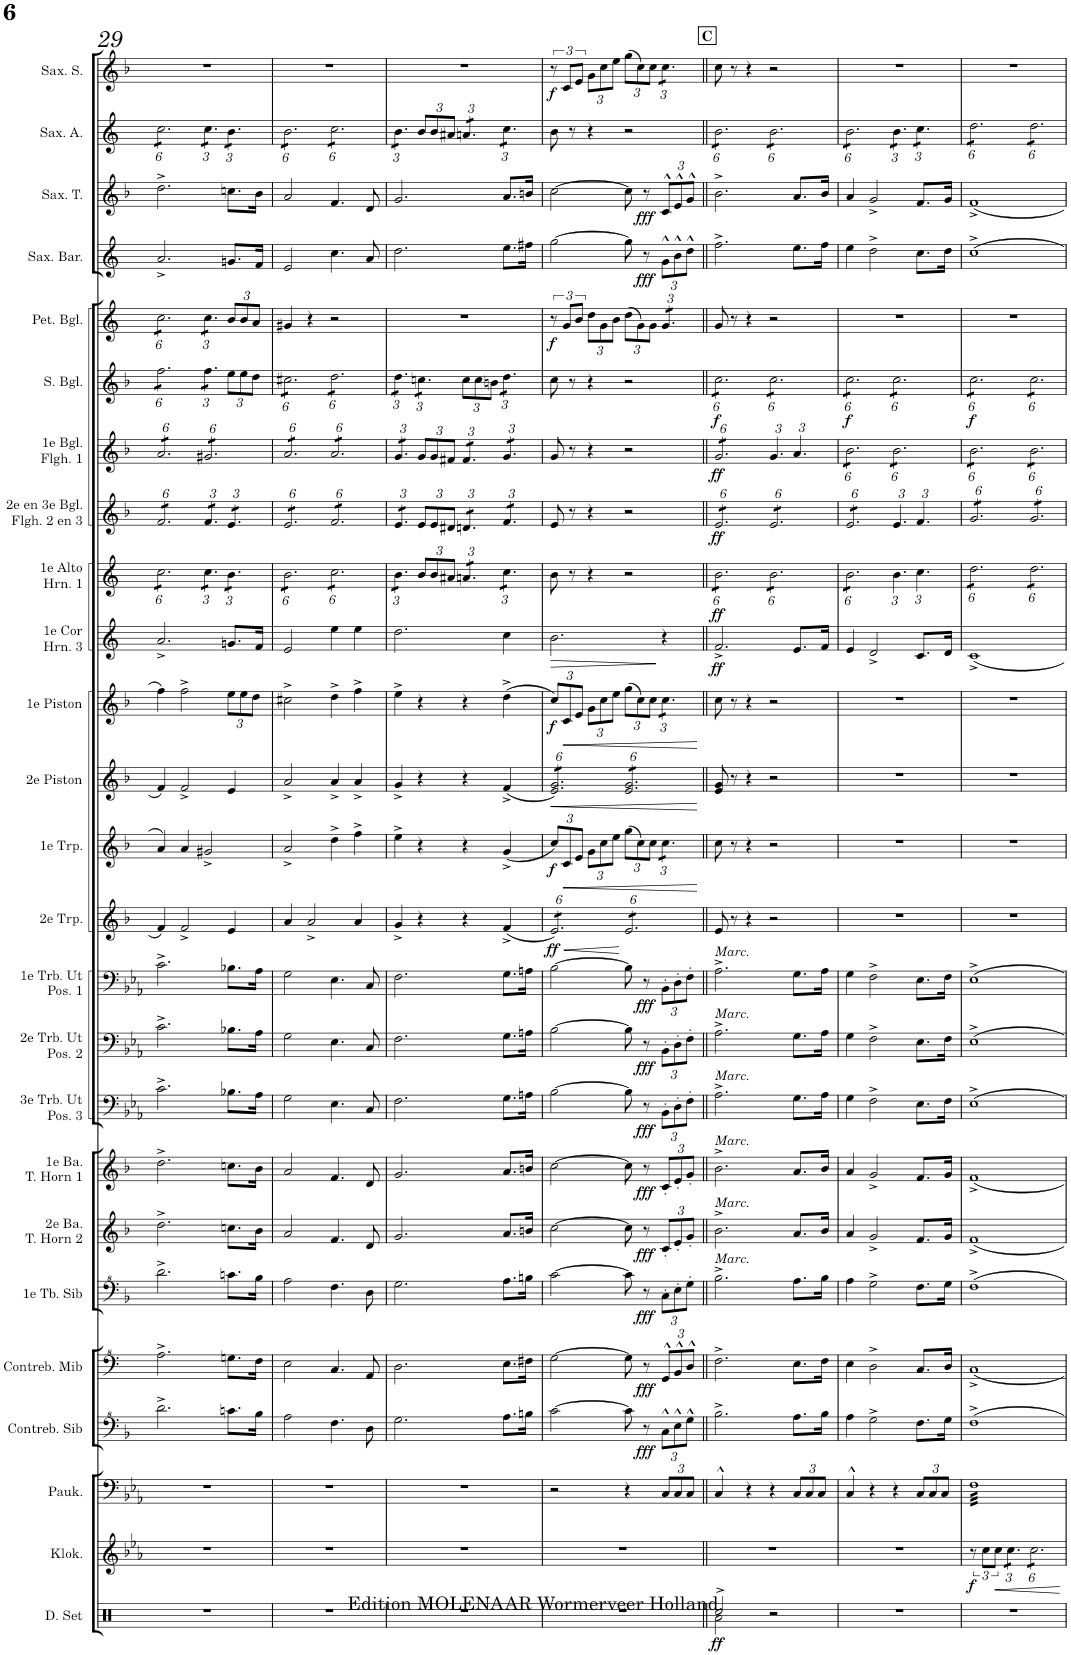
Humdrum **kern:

**kern	**dynam	**kern	**dynam	**kern	**kern	**dynam	**kern	**dynam	**kern	**dynam	**kern	**dynam	**kern	**dynam	**kern	**dynam	**kern	**dynam	**kern	**dynam	**kern	**dynam	**kern	**dynam	**kern	**dynam	**kern	**dynam	**kern	**dynam	**kern	**dynam	**kern	**dynam	**kern	**dynam	**kern	**dynam	**kern	**dynam	**kern	**dynam	**kern	**dynam	**kern	**kern	**dynam
*part25	*part25	*part24	*part24	*part23	*part22	*part22	*part21	*part21	*part20	*part20	*part19	*part19	*part18	*part18	*part17	*part17	*part16	*part16	*part15	*part15	*part14	*part14	*part13	*part13	*part12	*part12	*part11	*part11	*part10	*part10	*part9	*part9	*part8	*part8	*part7	*part7	*part6	*part6	*part5	*part5	*part4	*part4	*part3	*part3	*part2	*part1	*part1
*staff25	*staff25	*staff24	*staff24	*staff23	*staff22	*staff22	*staff21	*staff21	*staff20	*staff20	*staff19	*staff19	*staff18	*staff18	*staff17	*staff17	*staff16	*staff16	*staff15	*staff15	*staff14	*staff14	*staff13	*staff13	*staff12	*staff12	*staff11	*staff11	*staff10	*staff10	*staff9	*staff9	*staff8	*staff8	*staff7	*staff7	*staff6	*staff6	*staff5	*staff5	*staff4	*staff4	*staff3	*staff3	*staff2	*staff1	*staff1
*I"Grote Trom	*	*I"Tambour	*	*I"Pauken	*I"Contrebasse Sib	*	*I"Contrebasse Mib	*	*I"1e Tuba Sib	*	*I"2e Baryton Tenorhorn 2	*	*I"1e Baryton Tenorhorn 1	*	*I"3e Trombone Ut Posaune 3	*	*I"2e Trombone Ut Posaune 2	*	*I"1e Trombone Ut Posaune 1	*	*I"2e Trompet	*	*I"1e Trompet	*	*I"2e Piston	*	*I"1e Piston	*	*I"1e Cor Horn 3	*	*I"1e Alto Horn 1	*	*I"2e en 3e Bugle Flugelhorn 2 en 3	*	*I"1e Bugle Flugelhorn 1	*	*I"Solo Bugle Fanfare	*	*I"Petite Bugle	*	*I"Saxophoon Baryton	*	*I"Saxophoon Tenor	*	*I"Saxophoon Alt	*I"Saxophoon Sopraan	*
*	*	*	*	*I'Pauk.	*I'Contreb. Sib	*	*I'Contreb. Mib	*	*I'1e Tb. Sib	*	*I'2e Ba. T. Horn 2	*	*I'1e Ba. T. Horn 1	*	*I'3e Trb. Ut Pos. 3	*	*I'2e Trb. Ut Pos. 2	*	*I'1e Trb. Ut Pos. 1	*	*I'2e Trp.	*	*I'1e Trp.	*	*I'2e Piston	*	*I'1e Piston	*	*I'1e Cor Hrn. 3	*	*I'1e Alto Hrn. 1	*	*I'2e en 3e Bgl. Flgh. 2 en 3	*	*I'1e Bgl. Flgh. 1	*	*I'S. Bgl.	*	*I'Pet. Bgl.	*	*I'Sax. Bar.	*	*I'Sax. T.	*	*I'Sax. A.	*I'Sax. S.	*
!!LO:PB:g=z
*clefX	*	*clefG2	*	*clefF4	*clefF^4	*	*clefF^4	*	*clefF^4	*	*clefG2	*	*clefG2	*	*clefF4	*	*clefF4	*	*clefF4	*	*clefG2	*	*clefG2	*	*clefG2	*	*clefG2	*	*clefG2	*	*clefG2	*	*clefG2	*	*clefG2	*	*clefG2	*	*clefG2	*	*clefG2	*	*clefG2	*	*clefG2	*clefG2	*
*	*	*Trd-14c-24	*	*	*Trd15c26	*	*Trd12c21	*	*Trd8c14	*	*Trd8c14	*	*Trd8c14	*	*	*	*	*	*	*	*Trd1c2	*	*Trd1c2	*	*Trd1c2	*	*Trd1c2	*	*Trd5c9	*	*Trd5c9	*	*Trd1c2	*	*Trd1c2	*	*Trd1c2	*	*Trd-2c-3	*	*Trd12c21	*	*Trd8c14	*	*Trd5c9	*Trd1c2	*
*k[]	*	*k[b-e-a-]	*	*k[b-e-a-]	*k[b-]	*	*k[]	*	*k[b-]	*	*k[b-]	*	*k[b-]	*	*k[b-e-a-]	*	*k[b-e-a-]	*	*k[b-e-a-]	*	*k[b-]	*	*k[b-]	*	*k[b-]	*	*k[b-]	*	*k[]	*	*k[]	*	*k[b-]	*	*k[b-]	*	*k[b-]	*	*k[]	*	*k[]	*	*k[b-]	*	*k[]	*k[b-]	*
*M2/2	*	*M2/2	*	*M2/2	*M2/2	*	*M2/2	*	*M2/2	*	*M2/2	*	*M2/2	*	*M2/2	*	*M2/2	*	*M2/2	*	*M2/2	*	*M2/2	*	*M2/2	*	*M2/2	*	*M2/2	*	*M2/2	*	*M2/2	*	*M2/2	*	*M2/2	*	*M2/2	*	*M2/2	*	*M2/2	*	*M2/2	*M2/2	*
*met(c|)	*	*met(c|)	*	*met(c|)	*met(c|)	*	*met(c|)	*	*met(c|)	*	*met(c|)	*	*met(c|)	*	*met(c|)	*	*met(c|)	*	*met(c|)	*	*met(c|)	*	*met(c|)	*	*met(c|)	*	*met(c|)	*	*met(c|)	*	*met(c|)	*	*met(c|)	*	*met(c|)	*	*met(c|)	*	*met(c|)	*	*met(c|)	*	*met(c|)	*	*met(c|)	*met(c|)	*
=29	=29	=29	=29	=29	=29	=29	=29	=29	=29	=29	=29	=29	=29	=29	=29	=29	=29	=29	=29	=29	=29	=29	=29	=29	=29	=29	=29	=29	=29	=29	=29	=29	=29	=29	=29	=29	=29	=29	=29	=29	=29	=29	=29	=29	=29	=29	=29
*	*	*	*	*	*	*	*	*	*	*	*	*	*	*	*	*	*	*	*	*	*	*	*	*	*	*	*	*	*	*	*tremolo	*	*	*	*	*	*	*	*	*	*	*	*	*	*	*	*
*	*	*	*	*	*	*	*	*	*	*	*	*	*	*	*	*	*	*	*	*	*	*	*	*	*	*	*	*	*	*	*	*	*tremolo	*	*	*	*	*	*	*	*	*	*	*	*	*	*
*	*	*	*	*	*	*	*	*	*	*	*	*	*	*	*	*	*	*	*	*	*	*	*	*	*	*	*	*	*	*	*	*	*	*	*tremolo	*	*	*	*	*	*	*	*	*	*	*	*
*	*	*	*	*	*	*	*	*	*	*	*	*	*	*	*	*	*	*	*	*	*	*	*	*	*	*	*	*	*	*	*	*	*	*	*	*	*tremolo	*	*	*	*	*	*	*	*	*	*
*	*	*	*	*	*	*	*	*	*	*	*	*	*	*	*	*	*	*	*	*	*	*	*	*	*	*	*	*	*	*	*	*	*	*	*	*	*	*	*tremolo	*	*	*	*	*	*	*	*
*	*	*	*	*	*	*	*	*	*	*	*	*	*	*	*	*	*	*	*	*	*	*	*	*	*	*	*	*	*	*	*	*	*	*	*	*	*	*	*	*	*	*	*	*	*tremolo	*	*
1r	.	1r	.	1r	2.dd^\	.	2.a^\	.	2.dd^\	.	2.dd^\	.	2.dd^\	.	2.c^\	.	2.c^\	.	2.c^\	.	4f/	.	4a/	.	4f/	.	4ff\	.	2.a^/	.	12cc\L	.	12f/L	.	12a/L	.	12ff\L	.	12cc\L	.	2.a^/	.	2.dd^\	.	12cc\L	1r	.
.	.	.	.	.	.	.	.	.	.	.	.	.	.	.	.	.	.	.	.	.	.	.	.	.	.	.	.	.	.	.	12cc\	.	12f/	.	12a/	.	12ff\	.	12cc\	.	.	.	.	.	12cc\	.	.
.	.	.	.	.	.	.	.	.	.	.	.	.	.	.	.	.	.	.	.	.	.	.	.	.	.	.	.	.	.	.	12cc\	.	12f/	.	12a/	.	12ff\	.	12cc\	.	.	.	.	.	12cc\	.	.
.	.	.	.	.	.	.	.	.	.	.	.	.	.	.	.	.	.	.	.	.	2f^/	.	4a/	.	2f^/	.	2ff^\	.	.	.	12cc\	.	12f/	.	12a/	.	12ff\	.	12cc\	.	.	.	.	.	12cc\	.	.
.	.	.	.	.	.	.	.	.	.	.	.	.	.	.	.	.	.	.	.	.	.	.	.	.	.	.	.	.	.	.	12cc\	.	12f/	.	12a/	.	12ff\	.	12cc\	.	.	.	.	.	12cc\	.	.
.	.	.	.	.	.	.	.	.	.	.	.	.	.	.	.	.	.	.	.	.	.	.	.	.	.	.	.	.	.	.	12cc\J	.	12f/J	.	12a/J	.	12ff\J	.	12cc\J	.	.	.	.	.	12cc\J	.	.
.	.	.	.	.	.	.	.	.	.	.	.	.	.	.	.	.	.	.	.	.	.	.	2g#X^/	.	.	.	.	.	.	.	12cc\L	.	12f/L	.	12g#X/L	.	12ff\L	.	12cc\L	.	.	.	.	.	12cc\L	.	.
.	.	.	.	.	.	.	.	.	.	.	.	.	.	.	.	.	.	.	.	.	.	.	.	.	.	.	.	.	.	.	12cc\	.	12f/	.	12g#X/	.	12ff\	.	12cc\	.	.	.	.	.	12cc\	.	.
.	.	.	.	.	.	.	.	.	.	.	.	.	.	.	.	.	.	.	.	.	.	.	.	.	.	.	.	.	.	.	12cc\J	.	12f/J	.	12g#X/	.	12ff\J	.	12cc\J	.	.	.	.	.	12cc\J	.	.
*	*	*	*	*	*	*	*	*	*	*	*	*	*	*	*	*	*	*	*	*	*	*	*	*	*	*	*	*	*	*	*	*	*	*	*	*	*	*	*Xtremolo	*	*	*	*	*	*	*	*
*	*	*	*	*	*	*	*	*	*	*	*	*	*	*	*	*	*	*	*	*	*	*	*	*	*	*	*	*	*	*	*	*	*	*	*	*	*Xtremolo	*	*	*	*	*	*	*	*	*	*
*	*	*	*	*	*	*	*	*	*	*	*	*	*	*	*	*	*	*	*	*	*	*	*	*	*	*	*Xbrackettup	*	*	*	*	*	*	*	*	*	*Xbrackettup	*	*Xbrackettup	*	*	*	*	*	*	*	*
.	.	.	.	.	8.ccn\L	.	8.gn\L	.	8.ccn\L	.	8.ccn\L	.	8.ccn\L	.	8.B-X\L	.	8.B-X\L	.	8.B-X\L	.	4e/	.	.	.	4e/	.	12ee\L	.	8.gn/L	.	12b\L	.	12e/L	.	12g#X/	.	12ee\L	.	12b/L	.	8.gn/L	.	8.ccn\L	.	12b\L	.	.
.	.	.	.	.	.	.	.	.	.	.	.	.	.	.	.	.	.	.	.	.	.	.	.	.	.	.	12ee\	.	.	.	12b\	.	12e/	.	12g#X/	.	12ee\	.	12b/	.	.	.	.	.	12b\	.	.
.	.	.	.	.	.	.	.	.	.	.	.	.	.	.	.	.	.	.	.	.	.	.	.	.	.	.	12dd\J	.	.	.	12b\J	.	12e/J	.	12g#X/J	.	12dd\J	.	12a/J	.	.	.	.	.	12b\J	.	.
.	.	.	.	.	16b-\Jk	.	16f\Jk	.	16b-\Jk	.	16b-\Jk	.	16b-\Jk	.	16A-\Jk	.	16A-\Jk	.	16A-\Jk	.	.	.	.	.	.	.	.	.	16f/Jk	.	.	.	.	.	.	.	.	.	.	.	16f/Jk	.	16b-\Jk	.	.	.	.
=30	=30	=30	=30	=30	=30	=30	=30	=30	=30	=30	=30	=30	=30	=30	=30	=30	=30	=30	=30	=30	=30	=30	=30	=30	=30	=30	=30	=30	=30	=30	=30	=30	=30	=30	=30	=30	=30	=30	=30	=30	=30	=30	=30	=30	=30	=30	=30
*	*	*	*	*	*	*	*	*	*	*	*	*	*	*	*	*	*	*	*	*	*	*	*	*	*	*	*	*	*	*	*	*	*	*	*	*	*tremolo	*	*	*	*	*	*	*	*	*	*
1r	.	1r	.	1r	2a\	.	2e\	.	2a\	.	2a/	.	2a/	.	2G\	.	2G\	.	2G\	.	4a/	.	2a^/	.	2a^/	.	2cc#X^\	.	2e/	.	12b\L	.	12e/L	.	12a/L	.	12cc#X\L	.	4g#X/	.	2e/	.	2a/	.	12b\L	1r	.
.	.	.	.	.	.	.	.	.	.	.	.	.	.	.	.	.	.	.	.	.	.	.	.	.	.	.	.	.	.	.	12b\	.	12e/	.	12a/	.	12cc#X\	.	.	.	.	.	.	.	12b\	.	.
.	.	.	.	.	.	.	.	.	.	.	.	.	.	.	.	.	.	.	.	.	.	.	.	.	.	.	.	.	.	.	12b\	.	12e/	.	12a/	.	12cc#X\	.	.	.	.	.	.	.	12b\	.	.
.	.	.	.	.	.	.	.	.	.	.	.	.	.	.	.	.	.	.	.	.	2a^/	.	.	.	.	.	.	.	.	.	12b\	.	12e/	.	12a/	.	12cc#X\	.	4r	.	.	.	.	.	12b\	.	.
.	.	.	.	.	.	.	.	.	.	.	.	.	.	.	.	.	.	.	.	.	.	.	.	.	.	.	.	.	.	.	12b\	.	12e/	.	12a/	.	12cc#X\	.	.	.	.	.	.	.	12b\	.	.
.	.	.	.	.	.	.	.	.	.	.	.	.	.	.	.	.	.	.	.	.	.	.	.	.	.	.	.	.	.	.	12b\J	.	12e/J	.	12a/J	.	12cc#X\J	.	.	.	.	.	.	.	12b\J	.	.
.	.	.	.	.	4.f\	.	4.c/	.	4.f\	.	4.f/	.	4.f/	.	4.E-\	.	4.E-\	.	4.E-\	.	.	.	4dd^\	.	4a^/	.	4dd^\	.	4ee\	.	12cc\L	.	12f/L	.	12a/L	.	12dd\L	.	2r	.	4.cc\	.	4.f/	.	12cc\L	.	.
.	.	.	.	.	.	.	.	.	.	.	.	.	.	.	.	.	.	.	.	.	.	.	.	.	.	.	.	.	.	.	12cc\	.	12f/	.	12a/	.	12dd\	.	.	.	.	.	.	.	12cc\	.	.
.	.	.	.	.	.	.	.	.	.	.	.	.	.	.	.	.	.	.	.	.	.	.	.	.	.	.	.	.	.	.	12cc\	.	12f/	.	12a/	.	12dd\	.	.	.	.	.	.	.	12cc\	.	.
.	.	.	.	.	.	.	.	.	.	.	.	.	.	.	.	.	.	.	.	.	4a/	.	4ff^\	.	4a^/	.	4ff^\	.	4ee\	.	12cc\	.	12f/	.	12a/	.	12dd\	.	.	.	.	.	.	.	12cc\	.	.
.	.	.	.	.	.	.	.	.	.	.	.	.	.	.	.	.	.	.	.	.	.	.	.	.	.	.	.	.	.	.	12cc\	.	12f/	.	12a/	.	12dd\	.	.	.	.	.	.	.	12cc\	.	.
.	.	.	.	.	8d\	.	8A/	.	8d\	.	8d/	.	8d/	.	8C/	.	8C/	.	8C/	.	.	.	.	.	.	.	.	.	.	.	.	.	.	.	.	.	.	.	.	.	8a/	.	8d/	.	.	.	.
.	.	.	.	.	.	.	.	.	.	.	.	.	.	.	.	.	.	.	.	.	.	.	.	.	.	.	.	.	.	.	12cc\J	.	12f/J	.	12a/J	.	12dd\J	.	.	.	.	.	.	.	12cc\J	.	.
=31	=31	=31	=31	=31	=31	=31	=31	=31	=31	=31	=31	=31	=31	=31	=31	=31	=31	=31	=31	=31	=31	=31	=31	=31	=31	=31	=31	=31	=31	=31	=31	=31	=31	=31	=31	=31	=31	=31	=31	=31	=31	=31	=31	=31	=31	=31	=31
1r	.	1r	.	1r	2.g\	.	2.d\	.	2.g\	.	2.g/	.	2.g/	.	2.F\	.	2.F\	.	2.F\	.	4g^/	.	4ee^\	.	4g^/	.	4ee^\	.	2.dd\	.	12b\L	.	12e/L	.	12g/L	.	12dd\L	.	1r	.	2.dd\	.	2.g/	.	12b\L	1r	.
.	.	.	.	.	.	.	.	.	.	.	.	.	.	.	.	.	.	.	.	.	.	.	.	.	.	.	.	.	.	.	12b\	.	12e/	.	12g/	.	12dd\	.	.	.	.	.	.	.	12b\	.	.
.	.	.	.	.	.	.	.	.	.	.	.	.	.	.	.	.	.	.	.	.	.	.	.	.	.	.	.	.	.	.	12b\J	.	12e/J	.	12g/J	.	12dd\J	.	.	.	.	.	.	.	12b\J	.	.
*	*	*	*	*	*	*	*	*	*	*	*	*	*	*	*	*	*	*	*	*	*	*	*	*	*	*	*	*	*	*	*	*	*	*	*	*	*	*	*	*	*	*	*	*	*Xtremolo	*	*
*	*	*	*	*	*	*	*	*	*	*	*	*	*	*	*	*	*	*	*	*	*	*	*	*	*	*	*	*	*	*	*	*	*	*	*Xtremolo	*	*	*	*	*	*	*	*	*	*	*	*
*	*	*	*	*	*	*	*	*	*	*	*	*	*	*	*	*	*	*	*	*	*	*	*	*	*	*	*	*	*	*	*	*	*Xtremolo	*	*	*	*	*	*	*	*	*	*	*	*	*	*
*	*	*	*	*	*	*	*	*	*	*	*	*	*	*	*	*	*	*	*	*	*	*	*	*	*	*	*	*	*	*	*Xtremolo	*	*	*	*	*	*	*	*	*	*	*	*	*	*	*	*
*	*	*	*	*	*	*	*	*	*	*	*	*	*	*	*	*	*	*	*	*	*	*	*	*	*	*	*	*	*	*	*Xbrackettup	*	*Xbrackettup	*	*Xbrackettup	*	*	*	*	*	*	*	*	*	*Xbrackettup	*	*
.	.	.	.	.	.	.	.	.	.	.	.	.	.	.	.	.	.	.	.	.	4r	.	4r	.	4r	.	4r	.	.	.	12b/L	.	12e/L	.	12g/L	.	12ccn\L	.	.	.	.	.	.	.	12b/L	.	.
.	.	.	.	.	.	.	.	.	.	.	.	.	.	.	.	.	.	.	.	.	.	.	.	.	.	.	.	.	.	.	12b/	.	12e/	.	12g/	.	12ccn\	.	.	.	.	.	.	.	12b/	.	.
.	.	.	.	.	.	.	.	.	.	.	.	.	.	.	.	.	.	.	.	.	.	.	.	.	.	.	.	.	.	.	12a#X/J	.	12d#X/J	.	12f#X/J	.	12ccn\J	.	.	.	.	.	.	.	12a#X/J	.	.
*	*	*	*	*	*	*	*	*	*	*	*	*	*	*	*	*	*	*	*	*	*	*	*	*	*	*	*	*	*	*	*	*	*	*	*	*	*Xtremolo	*	*	*	*	*	*	*	*	*	*
*	*	*	*	*	*	*	*	*	*	*	*	*	*	*	*	*	*	*	*	*	*	*	*	*	*	*	*	*	*	*	*tremolo	*	*	*	*	*	*	*	*	*	*	*	*	*	*	*	*
*	*	*	*	*	*	*	*	*	*	*	*	*	*	*	*	*	*	*	*	*	*	*	*	*	*	*	*	*	*	*	*	*	*tremolo	*	*	*	*	*	*	*	*	*	*	*	*	*	*
*	*	*	*	*	*	*	*	*	*	*	*	*	*	*	*	*	*	*	*	*	*	*	*	*	*	*	*	*	*	*	*	*	*	*	*tremolo	*	*	*	*	*	*	*	*	*	*	*	*
*	*	*	*	*	*	*	*	*	*	*	*	*	*	*	*	*	*	*	*	*	*	*	*	*	*	*	*	*	*	*	*	*	*	*	*	*	*	*	*	*	*	*	*	*	*tremolo	*	*
.	.	.	.	.	.	.	.	.	.	.	.	.	.	.	.	.	.	.	.	.	4r	.	4r	.	4r	.	4r	.	.	.	12an/L	.	12dn/L	.	12f#/L	.	12cc\L	.	.	.	.	.	.	.	12an/L	.	.
.	.	.	.	.	.	.	.	.	.	.	.	.	.	.	.	.	.	.	.	.	.	.	.	.	.	.	.	.	.	.	12an/	.	12dn/	.	12f#/	.	12cc\	.	.	.	.	.	.	.	12an/	.	.
.	.	.	.	.	.	.	.	.	.	.	.	.	.	.	.	.	.	.	.	.	.	.	.	.	.	.	.	.	.	.	12an/J	.	12dn/J	.	12f#/J	.	12bn\J	.	.	.	.	.	.	.	12an/J	.	.
*	*	*	*	*	*	*	*	*	*	*	*	*	*	*	*	*	*	*	*	*	*	*	*	*	*	*	*	*	*	*	*	*	*	*	*	*	*tremolo	*	*	*	*	*	*	*	*	*	*
.	.	.	.	.	8.a\L	.	8.e\L	.	8.a\L	.	8.a/L	.	8.a/L	.	8.G\L	.	8.G\L	.	8.G\L	.	(<4f^/	.	(<4g^/	.	(<4f^/	.	(>4dd^\	.	4cc\	.	12cc\L	.	12f/L	.	12g/L	.	12dd\L	.	.	.	8.ee\L	.	8.a/L	.	12cc\L	.	.
.	.	.	.	.	.	.	.	.	.	.	.	.	.	.	.	.	.	.	.	.	.	.	.	.	.	.	.	.	.	.	12cc\	.	12f/	.	12g/	.	12dd\	.	.	.	.	.	.	.	12cc\	.	.
.	.	.	.	.	.	.	.	.	.	.	.	.	.	.	.	.	.	.	.	.	.	.	.	.	.	.	.	.	.	.	12cc\J	.	12f/J	.	12g/J	.	12dd\J	.	.	.	.	.	.	.	12cc\J	.	.
*	*	*	*	*	*	*	*	*	*	*	*	*	*	*	*	*	*	*	*	*	*	*	*	*	*	*	*	*	*	*	*	*	*	*	*	*	*	*	*	*	*	*	*	*	*Xtremolo	*	*
*	*	*	*	*	*	*	*	*	*	*	*	*	*	*	*	*	*	*	*	*	*	*	*	*	*	*	*	*	*	*	*	*	*	*	*	*	*Xtremolo	*	*	*	*	*	*	*	*	*	*
*	*	*	*	*	*	*	*	*	*	*	*	*	*	*	*	*	*	*	*	*	*	*	*	*	*	*	*	*	*	*	*	*	*	*	*Xtremolo	*	*	*	*	*	*	*	*	*	*	*	*
*	*	*	*	*	*	*	*	*	*	*	*	*	*	*	*	*	*	*	*	*	*	*	*	*	*	*	*	*	*	*	*	*	*Xtremolo	*	*	*	*	*	*	*	*	*	*	*	*	*	*
*	*	*	*	*	*	*	*	*	*	*	*	*	*	*	*	*	*	*	*	*	*	*	*	*	*	*	*	*	*	*	*Xtremolo	*	*	*	*	*	*	*	*	*	*	*	*	*	*	*	*
.	.	.	.	.	16bn\Jk	.	16f#X\Jk	.	16bn\Jk	.	16bn/Jk	.	16bn/Jk	.	16An\Jk	.	16An\Jk	.	16An\Jk	.	.	.	.	.	.	.	.	.	.	.	.	.	.	.	.	.	.	.	.	.	16ff#X\Jk	.	16bn/Jk	.	.	.	.
=32	=32	=32	=32	=32	=32	=32	=32	=32	=32	=32	=32	=32	=32	=32	=32	=32	=32	=32	=32	=32	=32	=32	=32	=32	=32	=32	=32	=32	=32	=32	=32	=32	=32	=32	=32	=32	=32	=32	=32	=32	=32	=32	=32	=32	=32	=32	=32
!	!	!	!	!	!	!	!	!	!	!	!	!	!	!	!	!	!	!	!	!	!	!LO:HP:b	!	!	!	!	!	!	!	!	!	!	!	!	!	!	!	!	!	!	!	!	!	!	!	!	!
*	*	*	*	*	*	*	*	*	*	*	*	*	*	*	*	*	*	*	*	*	*	*	*Xbrackettup	*	*	*	*	*	*	*	*	*	*	*	*	*	*	*	*	*	*	*	*	*	*	*	*
!	!	!	!	!	!	!	!	!	!	!	!	!	!	!	!	!	!	!	!	!	!	!	!	!	!	!LO:HP:b	!	!	!	!LO:HP:b	!	!	!	!	!	!	!	!	!	!	!	!	!	!	!	!	!
*	*	*	*	*	*	*	*	*	*	*	*	*	*	*	*	*	*	*	*	*	*	*	*	*	*	*	*	*	*	*	*	*	*	*	*	*	*	*	*brackettup	*	*	*	*	*	*	*	*
!	!	!	!	!	!	!	!	!	!	!	!	!	!	!	!	!	!	!	!	!	!	!LO:DY:n=1:b	!	!LO:DY:b	!	!	!	!LO:DY:b	!	!	!	!	!	!	!	!	!	!	!	!LO:DY:b	!	!	!	!	!	!	!LO:DY:b
*	*	*	*	*	*	*	*	*	*	*	*	*	*	*	*	*	*	*	*	*	*tremolo	*	*	*	*	*	*	*	*	*	*	*	*	*	*	*	*	*	*	*	*	*	*	*	*	*	*
*	*	*	*	*	*	*	*	*	*	*	*	*	*	*	*	*	*	*	*	*	*	*	*	*	*tremolo	*	*	*	*	*	*	*	*	*	*	*	*	*	*	*	*	*	*	*	*	*	*
1r	.	1r	.	2r	[2cc\	.	[2g\	.	[2cc\	.	[2cc\	.	[2cc\	.	[2B-\	.	[2B-\	.	[2B-\	.	12e/)L	< ff	12cc/L)	f	12e/ 12g/)L	<	12cc/L)	f	2.b\	>	8b\	.	8e/	.	8g/	.	8cc\	.	12r	f	[2gg\	.	[2cc\	.	8b\	12r	f
!	!	!	!	!	!	!	!	!	!	!	!	!	!	!	!	!	!	!	!	!	!	!	!	!LO:HP:b	!	!	!	!LO:HP:b	!	!	!	!	!	!	!	!	!	!	!	!	!	!	!	!	!	!	!
.	.	.	.	.	.	.	.	.	.	.	.	.	.	.	.	.	.	.	.	.	12e/)	.	12c/	<	12e/ 12g/)	.	12c/	<	.	.	.	.	.	.	.	.	.	.	12g/L	.	.	.	.	.	.	12c/L	.
.	.	.	.	.	.	.	.	.	.	.	.	.	.	.	.	.	.	.	.	.	.	.	.	.	.	.	.	.	.	.	8r	.	8r	.	8r	.	8r	.	.	.	.	.	.	.	8r	.	.
.	.	.	.	.	.	.	.	.	.	.	.	.	.	.	.	.	.	.	.	.	12e/)	.	12e/J	.	12e/ 12g/)	.	12e/J	.	.	.	.	.	.	.	.	.	.	.	12b/J	.	.	.	.	.	.	12e/J	.
*	*	*	*	*	*	*	*	*	*	*	*	*	*	*	*	*	*	*	*	*	*	*	*	*	*	*	*	*	*	*	*	*	*	*	*	*	*	*	*Xbrackettup	*	*	*	*	*	*	*Xbrackettup	*
.	.	.	.	.	.	.	.	.	.	.	.	.	.	.	.	.	.	.	.	.	12e/)	.	12g\L	.	12e/ 12g/)	.	12g\L	.	.	.	4r	.	4r	.	4r	.	4r	.	12dd\L	.	.	.	.	.	4r	12g\L	.
.	.	.	.	.	.	.	.	.	.	.	.	.	.	.	.	.	.	.	.	.	12e/)	.	12cc\	.	12e/ 12g/)	.	12cc\	.	.	.	.	.	.	.	.	.	.	.	12g\	.	.	.	.	.	.	12cc\	.
.	.	.	.	.	.	.	.	.	.	.	.	.	.	.	.	.	.	.	.	.	12e/)J	.	12ee\J	.	12e/ 12g/)J	.	12ee\J	.	.	.	.	.	.	.	.	.	.	.	12b\J	.	.	.	.	.	.	12ee\J	.
.	.	.	.	4r	8cc\]	.	8g\]	.	8cc\]	.	8cc\]	.	8cc\]	.	8B-\]	.	8B-\]	.	8B-\]	.	12e/L	[	(>12gg\L	.	12e/ 12g/L	.	(>12gg\L	.	.	.	2r	.	2r	.	2r	.	2r	.	(>12dd\L	.	8gg\]	.	8cc\]	.	2r	(>12gg\L	.
.	.	.	.	.	.	.	.	.	.	.	.	.	.	.	.	.	.	.	.	.	12e/	.	12cc\)	.	12e/ 12g/	.	12cc\)	.	.	.	.	.	.	.	.	.	.	.	12g\)	.	.	.	.	.	.	12cc\)	.
!	!	!	!	!	!	!LO:DY:b	!	!LO:DY:b	!	!LO:DY:b	!	!LO:DY:b	!	!LO:DY:b	!	!LO:DY:b	!	!LO:DY:b	!	!LO:DY:b	!	!	!	!	!	!	!	!	!	!	!	!	!	!	!	!	!	!	!	!	!	!LO:DY:b	!	!LO:DY:b	!	!	!
.	.	.	.	.	8r	fff	8r	fff	8r	fff	8r	fff	8r	fff	8r	fff	8r	fff	8r	fff	.	.	.	.	.	.	.	.	.	.	.	.	.	.	.	.	.	.	.	.	8r	fff	8r	fff	.	.	.
.	.	.	.	.	.	.	.	.	.	.	.	.	.	.	.	.	.	.	.	.	12e/	.	12cc\J	.	12e/ 12g/	.	12cc\J	.	.	.	.	.	.	.	.	.	.	.	12g\J	.	.	.	.	.	.	12cc\J	.
*	*	*	*	*Xbrackettup	*Xbrackettup	*	*Xbrackettup	*	*Xbrackettup	*	*Xbrackettup	*	*Xbrackettup	*	*Xbrackettup	*	*Xbrackettup	*	*Xbrackettup	*	*	*	*	*	*	*	*	*	*	*	*	*	*	*	*	*	*	*	*	*	*Xbrackettup	*	*Xbrackettup	*	*	*	*
*	*	*	*	*	*	*	*	*	*	*	*	*	*	*	*	*	*	*	*	*	*	*	*tremolo	*	*	*	*	*	*	*	*	*	*	*	*	*	*	*	*	*	*	*	*	*	*	*	*
*	*	*	*	*	*	*	*	*	*	*	*	*	*	*	*	*	*	*	*	*	*	*	*	*	*	*	*tremolo	*	*	*	*	*	*	*	*	*	*	*	*	*	*	*	*	*	*	*	*
*	*	*	*	*	*	*	*	*	*	*	*	*	*	*	*	*	*	*	*	*	*	*	*	*	*	*	*	*	*	*	*	*	*	*	*	*	*	*	*tremolo	*	*	*	*	*	*	*	*
*	*	*	*	*	*	*	*	*	*	*	*	*	*	*	*	*	*	*	*	*	*	*	*	*	*	*	*	*	*	*	*	*	*	*	*	*	*	*	*	*	*	*	*	*	*	*tremolo	*
.	.	.	.	12C/L	12c^^\L	.	12G^^/L	.	12c'\L	.	12c'/L	.	12c'/L	.	12BB-'\L	.	12BB-'\L	.	12BB-'\L	.	12e/	.	12cc\L	.	12e/ 12g/	.	12cc\L	.	4r	]	.	.	.	.	.	.	.	.	12g/L	.	12g^^\L	.	12c^^/L	.	.	12cc\L	.
.	.	.	.	12C/	12e^^\	.	12B^^/	.	12e'\	.	12e'/	.	12e'/	.	12D'\	.	12D'\	.	12D'\	.	12e/	.	12cc\	.	12e/ 12g/	.	12cc\	.	.	.	.	.	.	.	.	.	.	.	12g/	.	12b^^\	.	12e^^/	.	.	12cc\	.
.	.	.	.	12C/J	12g^^\J	.	12d^^/J	.	12g'\J	.	12g'/J	.	12g'/J	.	12F'\J	.	12F'\J	.	12F'\J	.	12e/J	.	12cc\J	.	12e/ 12g/J	.	12cc\J	.	.	.	.	.	.	.	.	.	.	.	12g/J	.	12dd^^\J	.	12g^^/J	.	.	12cc\J	.
*	*	*	*	*	*	*	*	*	*	*	*	*	*	*	*	*	*	*	*	*	*	*	*	*	*	*	*	*	*	*	*	*	*	*	*	*	*	*	*	*	*	*	*	*	*	*Xtremolo	*
*	*	*	*	*	*	*	*	*	*	*	*	*	*	*	*	*	*	*	*	*	*	*	*	*	*	*	*	*	*	*	*	*	*	*	*	*	*	*	*Xtremolo	*	*	*	*	*	*	*	*
*	*	*	*	*	*	*	*	*	*	*	*	*	*	*	*	*	*	*	*	*	*	*	*	*	*	*	*Xtremolo	*	*	*	*	*	*	*	*	*	*	*	*	*	*	*	*	*	*	*	*
*	*	*	*	*	*	*	*	*	*	*	*	*	*	*	*	*	*	*	*	*	*	*	*	*	*Xtremolo	*	*	*	*	*	*	*	*	*	*	*	*	*	*	*	*	*	*	*	*	*	*
*	*	*	*	*	*	*	*	*	*	*	*	*	*	*	*	*	*	*	*	*	*	*	*Xtremolo	*	*	*	*	*	*	*	*	*	*	*	*	*	*	*	*	*	*	*	*	*	*	*	*
*	*	*	*	*	*	*	*	*	*	*	*	*	*	*	*	*	*	*	*	*	*Xtremolo	*	*	*	*	*	*	*	*	*	*	*	*	*	*	*	*	*	*	*	*	*	*	*	*	*	*
.	.	.	.	.	.	.	.	.	.	.	.	.	.	.	.	.	.	.	.	.	.	.	.	[	.	[	.	[	.	.	.	.	.	.	.	.	.	.	.	.	.	.	.	.	.	.	.
!!LO:REH:place=s1:a:B:cj:fs=12:t=C
=33||	=33||	=33||	=33||	=33||	=33||	=33||	=33||	=33||	=33||	=33||	=33||	=33||	=33||	=33||	=33||	=33||	=33||	=33||	=33||	=33||	=33||	=33||	=33||	=33||	=33||	=33||	=33||	=33||	=33||	=33||	=33||	=33||	=33||	=33||	=33||	=33||	=33||	=33||	=33||	=33||	=33||	=33||	=33||	=33||	=33||	=33||	=33||
*^	*	*	*	*	*	*	*	*	*	*	*	*	*	*	*	*	*	*	*	*	*	*	*	*	*	*	*	*	*	*	*	*	*	*	*	*	*	*	*	*	*	*	*	*	*	*	*
!	!	!	!	!	!	!	!	!	!	!	!	!	!	!	!	!	!	!	!	!LO:TX:a:i:t=Marc.	!	!	!	!	!	!	!	!	!	!	!	!	!	!	!	!	!	!	!	!	!	!	!	!	!	!	!	!
!	!	!	!	!	!	!	!	!	!	!	!	!	!	!	!	!	!	!LO:TX:a:i:t=Marc.	!	!	!	!	!	!	!	!	!	!	!	!	!	!	!	!	!	!	!	!	!	!	!	!	!	!	!	!	!	!
!	!	!	!	!	!	!	!	!	!	!	!	!	!	!	!	!LO:TX:a:i:t=Marc.	!	!	!	!	!	!	!	!	!	!	!	!	!	!	!	!	!	!	!	!	!	!	!	!	!	!	!	!	!	!	!	!
!	!	!	!	!	!	!	!	!	!	!	!	!	!	!LO:TX:a:i:t=Marc.	!	!	!	!	!	!	!	!	!	!	!	!	!	!	!	!	!	!	!	!	!	!	!	!	!	!	!	!	!	!	!	!	!	!
!	!	!	!	!	!	!	!	!	!	!	!	!LO:TX:a:i:t=Marc.	!	!	!	!	!	!	!	!	!	!	!	!	!	!	!	!	!	!	!	!	!	!	!	!	!	!	!	!	!	!	!	!	!	!	!	!
!	!	!	!	!	!	!	!	!	!	!LO:TX:a:i:t=Marc.	!	!	!	!	!	!	!	!	!	!	!	!	!	!	!	!	!	!	!	!	!	!	!	!	!	!	!	!	!	!	!	!	!	!	!	!	!	!
!	!	!LO:DY:b	!	!	!	!	!	!	!	!	!	!	!	!	!	!	!	!	!	!	!	!	!	!	!	!	!	!	!	!	!LO:DY:b	!	!LO:DY:b	!	!LO:DY:b	!	!LO:DY:b	!	!LO:DY:b	!	!	!	!	!	!	!	!	!
*	*	*	*	*	*	*	*	*	*	*	*	*	*	*	*	*	*	*	*	*	*	*	*	*	*	*	*	*	*	*	*	*tremolo	*	*	*	*	*	*	*	*	*	*	*	*	*	*	*	*
*	*	*	*	*	*	*	*	*	*	*	*	*	*	*	*	*	*	*	*	*	*	*	*	*	*	*	*	*	*	*	*	*	*	*tremolo	*	*	*	*	*	*	*	*	*	*	*	*	*	*
*	*	*	*	*	*	*	*	*	*	*	*	*	*	*	*	*	*	*	*	*	*	*	*	*	*	*	*	*	*	*	*	*	*	*	*	*tremolo	*	*	*	*	*	*	*	*	*	*	*	*
*	*	*	*	*	*	*	*	*	*	*	*	*	*	*	*	*	*	*	*	*	*	*	*	*	*	*	*	*	*	*	*	*	*	*	*	*	*	*tremolo	*	*	*	*	*	*	*	*	*	*
*	*	*	*	*	*	*	*	*	*	*	*	*	*	*	*	*	*	*	*	*	*	*	*	*	*	*	*	*	*	*	*	*	*	*	*	*	*	*	*	*	*	*	*	*	*	*tremolo	*	*
2Rcc^/	2Ra\	ff	1r	.	4C^^/	2.b-^\	.	2.f^\	.	2.b-^\	.	2.b-^\	.	2.b-^\	.	2.A-^\	.	2.A-^\	.	2.A-^\	.	8e/	.	8cc\	.	8e/ 8g/	.	8cc\	.	2.f^/	ff	12b\L	ff	12e/L	ff	12g/L	ff	12cc\L	f	8g/	.	2.ff^\	.	2.b-^\	.	12b\L	8cc\	.
.	.	.	.	.	.	.	.	.	.	.	.	.	.	.	.	.	.	.	.	.	.	.	.	.	.	.	.	.	.	.	.	12b\	.	12e/	.	12g/	.	12cc\	.	.	.	.	.	.	.	12b\	.	.
.	.	.	.	.	.	.	.	.	.	.	.	.	.	.	.	.	.	.	.	.	.	8r	.	8r	.	8r	.	8r	.	.	.	.	.	.	.	.	.	.	.	8r	.	.	.	.	.	.	8r	.
.	.	.	.	.	.	.	.	.	.	.	.	.	.	.	.	.	.	.	.	.	.	.	.	.	.	.	.	.	.	.	.	12b\	.	12e/	.	12g/	.	12cc\	.	.	.	.	.	.	.	12b\	.	.
.	.	.	.	.	4r	.	.	.	.	.	.	.	.	.	.	.	.	.	.	.	.	4r	.	4r	.	4r	.	4r	.	.	.	12b\	.	12e/	.	12g/	.	12cc\	.	4r	.	.	.	.	.	12b\	4r	.
.	.	.	.	.	.	.	.	.	.	.	.	.	.	.	.	.	.	.	.	.	.	.	.	.	.	.	.	.	.	.	.	12b\	.	12e/	.	12g/	.	12cc\	.	.	.	.	.	.	.	12b\	.	.
.	.	.	.	.	.	.	.	.	.	.	.	.	.	.	.	.	.	.	.	.	.	.	.	.	.	.	.	.	.	.	.	12b\J	.	12e/J	.	12g/J	.	12cc\J	.	.	.	.	.	.	.	12b\J	.	.
*	*	*	*	*	*	*	*	*	*	*	*	*	*	*	*	*	*	*	*	*	*	*	*	*	*	*	*	*	*	*	*	*	*	*	*	*Xtremolo	*	*	*	*	*	*	*	*	*	*	*	*
2r	2ryy	.	.	.	4r	.	.	.	.	.	.	.	.	.	.	.	.	.	.	.	.	2r	.	2r	.	2r	.	2r	.	.	.	12b\L	.	12e/L	.	6.g/	.	12cc\L	.	2r	.	.	.	.	.	12b\L	2r	.
.	.	.	.	.	.	.	.	.	.	.	.	.	.	.	.	.	.	.	.	.	.	.	.	.	.	.	.	.	.	.	.	12b\	.	12e/	.	.	.	12cc\	.	.	.	.	.	.	.	12b\	.	.
.	.	.	.	.	.	.	.	.	.	.	.	.	.	.	.	.	.	.	.	.	.	.	.	.	.	.	.	.	.	.	.	12b\	.	12e/	.	.	.	12cc\	.	.	.	.	.	.	.	12b\	.	.
.	.	.	.	.	12C/L	8.a\L	.	8.e\L	.	8.a\L	.	8.a/L	.	8.a/L	.	8.G\L	.	8.G\L	.	8.G\L	.	.	.	.	.	.	.	.	.	8.e/L	.	12b\	.	12e/	.	6.a/	.	12cc\	.	.	.	8.ee\L	.	8.a/L	.	12b\	.	.
.	.	.	.	.	12C/	.	.	.	.	.	.	.	.	.	.	.	.	.	.	.	.	.	.	.	.	.	.	.	.	.	.	12b\	.	12e/	.	.	.	12cc\	.	.	.	.	.	.	.	12b\	.	.
.	.	.	.	.	12C/J	.	.	.	.	.	.	.	.	.	.	.	.	.	.	.	.	.	.	.	.	.	.	.	.	.	.	12b\J	.	12e/J	.	.	.	12cc\J	.	.	.	.	.	.	.	12b\J	.	.
.	.	.	.	.	.	16b-\Jk	.	16f\Jk	.	16b-\Jk	.	16b-/Jk	.	16b-/Jk	.	16A-\Jk	.	16A-\Jk	.	16A-\Jk	.	.	.	.	.	.	.	.	.	16f/Jk	.	.	.	.	.	.	.	.	.	.	.	16ff\Jk	.	16b-/Jk	.	.	.	.
*v	*v	*	*	*	*	*	*	*	*	*	*	*	*	*	*	*	*	*	*	*	*	*	*	*	*	*	*	*	*	*	*	*	*	*	*	*	*	*	*	*	*	*	*	*	*	*	*	*
=34	=34	=34	=34	=34	=34	=34	=34	=34	=34	=34	=34	=34	=34	=34	=34	=34	=34	=34	=34	=34	=34	=34	=34	=34	=34	=34	=34	=34	=34	=34	=34	=34	=34	=34	=34	=34	=34	=34	=34	=34	=34	=34	=34	=34	=34	=34	=34
!	!	!	!	!	!	!	!	!	!	!	!	!	!	!	!	!	!	!	!	!	!	!	!	!	!	!	!	!	!	!	!	!	!	!	!	!	!	!LO:DY:b	!	!	!	!	!	!	!	!	!
*	*	*	*	*	*	*	*	*	*	*	*	*	*	*	*	*	*	*	*	*	*	*	*	*	*	*	*	*	*	*	*	*	*	*	*tremolo	*	*	*	*	*	*	*	*	*	*	*	*
1r	.	1r	.	4C^^/	4a\	.	4e\	.	4a\	.	4a/	.	4a/	.	4G\	.	4G\	.	4G\	.	1r	.	1r	.	1r	.	1r	.	4e/	.	12b\L	.	12e/L	.	12b-\L	.	12cc\L	f	1r	.	4ee\	.	4a/	.	12b\L	1r	.
.	.	.	.	.	.	.	.	.	.	.	.	.	.	.	.	.	.	.	.	.	.	.	.	.	.	.	.	.	.	.	12b\	.	12e/	.	12b-\	.	12cc\	.	.	.	.	.	.	.	12b\	.	.
.	.	.	.	.	.	.	.	.	.	.	.	.	.	.	.	.	.	.	.	.	.	.	.	.	.	.	.	.	.	.	12b\	.	12e/	.	12b-\	.	12cc\	.	.	.	.	.	.	.	12b\	.	.
.	.	.	.	4r	2g^\	.	2d^\	.	2g^\	.	2g^/	.	2g^/	.	2F^\	.	2F^\	.	2F^\	.	.	.	.	.	.	.	.	.	2d^/	.	12b\	.	12e/	.	12b-\	.	12cc\	.	.	.	2dd^\	.	2g^/	.	12b\	.	.
.	.	.	.	.	.	.	.	.	.	.	.	.	.	.	.	.	.	.	.	.	.	.	.	.	.	.	.	.	.	.	12b\	.	12e/	.	12b-\	.	12cc\	.	.	.	.	.	.	.	12b\	.	.
.	.	.	.	.	.	.	.	.	.	.	.	.	.	.	.	.	.	.	.	.	.	.	.	.	.	.	.	.	.	.	12b\J	.	12e/J	.	12b-\J	.	12cc\J	.	.	.	.	.	.	.	12b\J	.	.
*	*	*	*	*	*	*	*	*	*	*	*	*	*	*	*	*	*	*	*	*	*	*	*	*	*	*	*	*	*	*	*	*	*Xtremolo	*	*	*	*	*	*	*	*	*	*	*	*	*	*
*	*	*	*	*	*	*	*	*	*	*	*	*	*	*	*	*	*	*	*	*	*	*	*	*	*	*	*	*	*	*	*Xtremolo	*	*	*	*	*	*	*	*	*	*	*	*	*	*	*	*
.	.	.	.	4r	.	.	.	.	.	.	.	.	.	.	.	.	.	.	.	.	.	.	.	.	.	.	.	.	.	.	6.b\	.	6.e/	.	12b-\L	.	12cc\L	.	.	.	.	.	.	.	12b\L	.	.
.	.	.	.	.	.	.	.	.	.	.	.	.	.	.	.	.	.	.	.	.	.	.	.	.	.	.	.	.	.	.	.	.	.	.	12b-\	.	12cc\	.	.	.	.	.	.	.	12b\	.	.
.	.	.	.	.	.	.	.	.	.	.	.	.	.	.	.	.	.	.	.	.	.	.	.	.	.	.	.	.	.	.	.	.	.	.	12b-\	.	12cc\	.	.	.	.	.	.	.	12b\J	.	.
.	.	.	.	12C/L	8.f\L	.	8.c/L	.	8.f\L	.	8.f/L	.	8.f/L	.	8.E-\L	.	8.E-\L	.	8.E-\L	.	.	.	.	.	.	.	.	.	8.c/L	.	6.cc\	.	6.f/	.	12b-\	.	12cc\	.	.	.	8.cc\L	.	8.f/L	.	12cc\L	.	.
.	.	.	.	12C/	.	.	.	.	.	.	.	.	.	.	.	.	.	.	.	.	.	.	.	.	.	.	.	.	.	.	.	.	.	.	12b-\	.	12cc\	.	.	.	.	.	.	.	12cc\	.	.
.	.	.	.	12C/J	.	.	.	.	.	.	.	.	.	.	.	.	.	.	.	.	.	.	.	.	.	.	.	.	.	.	.	.	.	.	12b-\J	.	12cc\J	.	.	.	.	.	.	.	12cc\J	.	.
.	.	.	.	.	16g\Jk	.	16d/Jk	.	16g\Jk	.	16g/Jk	.	16g/Jk	.	16F\Jk	.	16F\Jk	.	16F\Jk	.	.	.	.	.	.	.	.	.	16d/Jk	.	.	.	.	.	.	.	.	.	.	.	16dd\Jk	.	16g/Jk	.	.	.	.
=35	=35	=35	=35	=35	=35	=35	=35	=35	=35	=35	=35	=35	=35	=35	=35	=35	=35	=35	=35	=35	=35	=35	=35	=35	=35	=35	=35	=35	=35	=35	=35	=35	=35	=35	=35	=35	=35	=35	=35	=35	=35	=35	=35	=35	=35	=35	=35
!	!	!	!LO:DY:b	!	!	!	!	!	!	!	!	!	!	!	!	!	!	!	!	!	!	!	!	!	!	!	!	!	!	!	!	!	!	!	!	!	!	!LO:DY:b	!	!	!	!	!	!	!	!	!
*	*	*	*	*tremolo	*	*	*	*	*	*	*	*	*	*	*	*	*	*	*	*	*	*	*	*	*	*	*	*	*	*	*	*	*	*	*	*	*	*	*	*	*	*	*	*	*	*	*
*	*	*	*	*	*	*	*	*	*	*	*	*	*	*	*	*	*	*	*	*	*	*	*	*	*	*	*	*	*	*	*tremolo	*	*	*	*	*	*	*	*	*	*	*	*	*	*	*	*
*	*	*	*	*	*	*	*	*	*	*	*	*	*	*	*	*	*	*	*	*	*	*	*	*	*	*	*	*	*	*	*	*	*tremolo	*	*	*	*	*	*	*	*	*	*	*	*	*	*
1r	.	12r	f	32FLLL	1f^	.	1c^	.	1f^	.	1f^	.	1f^	.	1E-^	.	1E-^	.	1E-^	.	1r	.	1r	.	1r	.	1r	.	1c^	.	12dd\L	.	12g/L	.	12b-\L	.	12cc\L	f	1r	.	1cc^	.	1f^	.	12dd\L	1r	.
.	.	.	.	32F	.	.	.	.	.	.	.	.	.	.	.	.	.	.	.	.	.	.	.	.	.	.	.	.	.	.	.	.	.	.	.	.	.	.	.	.	.	.	.	.	.	.	.
.	.	.	.	32F	.	.	.	.	.	.	.	.	.	.	.	.	.	.	.	.	.	.	.	.	.	.	.	.	.	.	.	.	.	.	.	.	.	.	.	.	.	.	.	.	.	.	.
.	.	12cc\L	.	.	.	.	.	.	.	.	.	.	.	.	.	.	.	.	.	.	.	.	.	.	.	.	.	.	.	.	12dd\	.	12g/	.	12b-\	.	12cc\	.	.	.	.	.	.	.	12dd\	.	.
.	.	.	.	32F	.	.	.	.	.	.	.	.	.	.	.	.	.	.	.	.	.	.	.	.	.	.	.	.	.	.	.	.	.	.	.	.	.	.	.	.	.	.	.	.	.	.	.
.	.	.	.	32F	.	.	.	.	.	.	.	.	.	.	.	.	.	.	.	.	.	.	.	.	.	.	.	.	.	.	.	.	.	.	.	.	.	.	.	.	.	.	.	.	.	.	.
.	.	.	.	32F	.	.	.	.	.	.	.	.	.	.	.	.	.	.	.	.	.	.	.	.	.	.	.	.	.	.	.	.	.	.	.	.	.	.	.	.	.	.	.	.	.	.	.
!	!	!	!LO:HP:b	!	!	!	!	!	!	!	!	!	!	!	!	!	!	!	!	!	!	!	!	!	!	!	!	!	!	!	!	!	!	!	!	!	!	!	!	!	!	!	!	!	!	!	!
.	.	12cc\J	<	.	.	.	.	.	.	.	.	.	.	.	.	.	.	.	.	.	.	.	.	.	.	.	.	.	.	.	12dd\	.	12g/	.	12b-\	.	12cc\	.	.	.	.	.	.	.	12dd\	.	.
.	.	.	.	32F	.	.	.	.	.	.	.	.	.	.	.	.	.	.	.	.	.	.	.	.	.	.	.	.	.	.	.	.	.	.	.	.	.	.	.	.	.	.	.	.	.	.	.
.	.	.	.	32F	.	.	.	.	.	.	.	.	.	.	.	.	.	.	.	.	.	.	.	.	.	.	.	.	.	.	.	.	.	.	.	.	.	.	.	.	.	.	.	.	.	.	.
*	*	*tremolo	*	*	*	*	*	*	*	*	*	*	*	*	*	*	*	*	*	*	*	*	*	*	*	*	*	*	*	*	*	*	*	*	*	*	*	*	*	*	*	*	*	*	*	*	*
.	.	12cc\L	.	32F	.	.	.	.	.	.	.	.	.	.	.	.	.	.	.	.	.	.	.	.	.	.	.	.	.	.	12dd\	.	12g/	.	12b-\	.	12cc\	.	.	.	.	.	.	.	12dd\	.	.
.	.	.	.	32F	.	.	.	.	.	.	.	.	.	.	.	.	.	.	.	.	.	.	.	.	.	.	.	.	.	.	.	.	.	.	.	.	.	.	.	.	.	.	.	.	.	.	.
.	.	.	.	32F	.	.	.	.	.	.	.	.	.	.	.	.	.	.	.	.	.	.	.	.	.	.	.	.	.	.	.	.	.	.	.	.	.	.	.	.	.	.	.	.	.	.	.
.	.	12cc\	.	.	.	.	.	.	.	.	.	.	.	.	.	.	.	.	.	.	.	.	.	.	.	.	.	.	.	.	12dd\	.	12g/	.	12b-\	.	12cc\	.	.	.	.	.	.	.	12dd\	.	.
.	.	.	.	32F	.	.	.	.	.	.	.	.	.	.	.	.	.	.	.	.	.	.	.	.	.	.	.	.	.	.	.	.	.	.	.	.	.	.	.	.	.	.	.	.	.	.	.
.	.	.	.	32F	.	.	.	.	.	.	.	.	.	.	.	.	.	.	.	.	.	.	.	.	.	.	.	.	.	.	.	.	.	.	.	.	.	.	.	.	.	.	.	.	.	.	.
.	.	.	.	32F	.	.	.	.	.	.	.	.	.	.	.	.	.	.	.	.	.	.	.	.	.	.	.	.	.	.	.	.	.	.	.	.	.	.	.	.	.	.	.	.	.	.	.
.	.	12cc\J	.	.	.	.	.	.	.	.	.	.	.	.	.	.	.	.	.	.	.	.	.	.	.	.	.	.	.	.	12dd\J	.	12g/J	.	12b-\J	.	12cc\J	.	.	.	.	.	.	.	12dd\J	.	.
.	.	.	.	32F	.	.	.	.	.	.	.	.	.	.	.	.	.	.	.	.	.	.	.	.	.	.	.	.	.	.	.	.	.	.	.	.	.	.	.	.	.	.	.	.	.	.	.
.	.	.	.	32F	.	.	.	.	.	.	.	.	.	.	.	.	.	.	.	.	.	.	.	.	.	.	.	.	.	.	.	.	.	.	.	.	.	.	.	.	.	.	.	.	.	.	.
.	.	12cc\L	.	32F	.	.	.	.	.	.	.	.	.	.	.	.	.	.	.	.	.	.	.	.	.	.	.	.	.	.	12dd\L	.	12g/L	.	12b-\L	.	12cc\L	.	.	.	.	.	.	.	12dd\L	.	.
.	.	.	.	32F	.	.	.	.	.	.	.	.	.	.	.	.	.	.	.	.	.	.	.	.	.	.	.	.	.	.	.	.	.	.	.	.	.	.	.	.	.	.	.	.	.	.	.
.	.	.	.	32F	.	.	.	.	.	.	.	.	.	.	.	.	.	.	.	.	.	.	.	.	.	.	.	.	.	.	.	.	.	.	.	.	.	.	.	.	.	.	.	.	.	.	.
.	.	12cc\	.	.	.	.	.	.	.	.	.	.	.	.	.	.	.	.	.	.	.	.	.	.	.	.	.	.	.	.	12dd\	.	12g/	.	12b-\	.	12cc\	.	.	.	.	.	.	.	12dd\	.	.
.	.	.	.	32F	.	.	.	.	.	.	.	.	.	.	.	.	.	.	.	.	.	.	.	.	.	.	.	.	.	.	.	.	.	.	.	.	.	.	.	.	.	.	.	.	.	.	.
.	.	.	.	32F	.	.	.	.	.	.	.	.	.	.	.	.	.	.	.	.	.	.	.	.	.	.	.	.	.	.	.	.	.	.	.	.	.	.	.	.	.	.	.	.	.	.	.
.	.	.	.	32F	.	.	.	.	.	.	.	.	.	.	.	.	.	.	.	.	.	.	.	.	.	.	.	.	.	.	.	.	.	.	.	.	.	.	.	.	.	.	.	.	.	.	.
.	.	12cc\	.	.	.	.	.	.	.	.	.	.	.	.	.	.	.	.	.	.	.	.	.	.	.	.	.	.	.	.	12dd\	.	12g/	.	12b-\	.	12cc\	.	.	.	.	.	.	.	12dd\	.	.
.	.	.	.	32F	.	.	.	.	.	.	.	.	.	.	.	.	.	.	.	.	.	.	.	.	.	.	.	.	.	.	.	.	.	.	.	.	.	.	.	.	.	.	.	.	.	.	.
.	.	.	.	32F	.	.	.	.	.	.	.	.	.	.	.	.	.	.	.	.	.	.	.	.	.	.	.	.	.	.	.	.	.	.	.	.	.	.	.	.	.	.	.	.	.	.	.
.	.	12cc\	.	32F	.	.	.	.	.	.	.	.	.	.	.	.	.	.	.	.	.	.	.	.	.	.	.	.	.	.	12dd\	.	12g/	.	12b-\	.	12cc\	.	.	.	.	.	.	.	12dd\	.	.
.	.	.	.	32F	.	.	.	.	.	.	.	.	.	.	.	.	.	.	.	.	.	.	.	.	.	.	.	.	.	.	.	.	.	.	.	.	.	.	.	.	.	.	.	.	.	.	.
.	.	.	.	32F	.	.	.	.	.	.	.	.	.	.	.	.	.	.	.	.	.	.	.	.	.	.	.	.	.	.	.	.	.	.	.	.	.	.	.	.	.	.	.	.	.	.	.
.	.	12cc\	.	.	.	.	.	.	.	.	.	.	.	.	.	.	.	.	.	.	.	.	.	.	.	.	.	.	.	.	12dd\	.	12g/	.	12b-\	.	12cc\	.	.	.	.	.	.	.	12dd\	.	.
.	.	.	.	32F	.	.	.	.	.	.	.	.	.	.	.	.	.	.	.	.	.	.	.	.	.	.	.	.	.	.	.	.	.	.	.	.	.	.	.	.	.	.	.	.	.	.	.
.	.	.	.	32F	.	.	.	.	.	.	.	.	.	.	.	.	.	.	.	.	.	.	.	.	.	.	.	.	.	.	.	.	.	.	.	.	.	.	.	.	.	.	.	.	.	.	.
.	.	.	.	32F	.	.	.	.	.	.	.	.	.	.	.	.	.	.	.	.	.	.	.	.	.	.	.	.	.	.	.	.	.	.	.	.	.	.	.	.	.	.	.	.	.	.	.
.	.	12cc\J	.	.	.	.	.	.	.	.	.	.	.	.	.	.	.	.	.	.	.	.	.	.	.	.	.	.	.	.	12dd\J	.	12g/J	.	12b-\J	.	12cc\J	.	.	.	.	.	.	.	12dd\J	.	.
*	*	*	*	*	*	*	*	*	*	*	*	*	*	*	*	*	*	*	*	*	*	*	*	*	*	*	*	*	*	*	*	*	*	*	*	*	*	*	*	*	*	*	*	*	*Xtremolo	*	*
*	*	*	*	*	*	*	*	*	*	*	*	*	*	*	*	*	*	*	*	*	*	*	*	*	*	*	*	*	*	*	*	*	*	*	*	*	*Xtremolo	*	*	*	*	*	*	*	*	*	*
*	*	*	*	*	*	*	*	*	*	*	*	*	*	*	*	*	*	*	*	*	*	*	*	*	*	*	*	*	*	*	*	*	*	*	*Xtremolo	*	*	*	*	*	*	*	*	*	*	*	*
*	*	*	*	*	*	*	*	*	*	*	*	*	*	*	*	*	*	*	*	*	*	*	*	*	*	*	*	*	*	*	*	*	*Xtremolo	*	*	*	*	*	*	*	*	*	*	*	*	*	*
*	*	*	*	*	*	*	*	*	*	*	*	*	*	*	*	*	*	*	*	*	*	*	*	*	*	*	*	*	*	*	*Xtremolo	*	*	*	*	*	*	*	*	*	*	*	*	*	*	*	*
*	*	*Xtremolo	*	*	*	*	*	*	*	*	*	*	*	*	*	*	*	*	*	*	*	*	*	*	*	*	*	*	*	*	*	*	*	*	*	*	*	*	*	*	*	*	*	*	*	*	*
.	.	.	.	32F	.	.	.	.	.	.	.	.	.	.	.	.	.	.	.	.	.	.	.	.	.	.	.	.	.	.	.	.	.	.	.	.	.	.	.	.	.	.	.	.	.	.	.
.	.	.	.	32FJJJ	.	.	.	.	.	.	.	.	.	.	.	.	.	.	.	.	.	.	.	.	.	.	.	.	.	.	.	.	.	.	.	.	.	.	.	.	.	.	.	.	.	.	.
*	*	*	*	*Xtremolo	*	*	*	*	*	*	*	*	*	*	*	*	*	*	*	*	*	*	*	*	*	*	*	*	*	*	*	*	*	*	*	*	*	*	*	*	*	*	*	*	*	*	*
.	.	.	[	.	.	.	.	.	.	.	.	.	.	.	.	.	.	.	.	.	.	.	.	.	.	.	.	.	.	.	.	.	.	.	.	.	.	.	.	.	.	.	.	.	.	.	.
=	=	=	=	=	=	=	=	=	=	=	=	=	=	=	=	=	=	=	=	=	=	=	=	=	=	=	=	=	=	=	=	=	=	=	=	=	=	=	=	=	=	=	=	=	=	=	=
*-	*-	*-	*-	*-	*-	*-	*-	*-	*-	*-	*-	*-	*-	*-	*-	*-	*-	*-	*-	*-	*-	*-	*-	*-	*-	*-	*-	*-	*-	*-	*-	*-	*-	*-	*-	*-	*-	*-	*-	*-	*-	*-	*-	*-	*-	*-	*-
